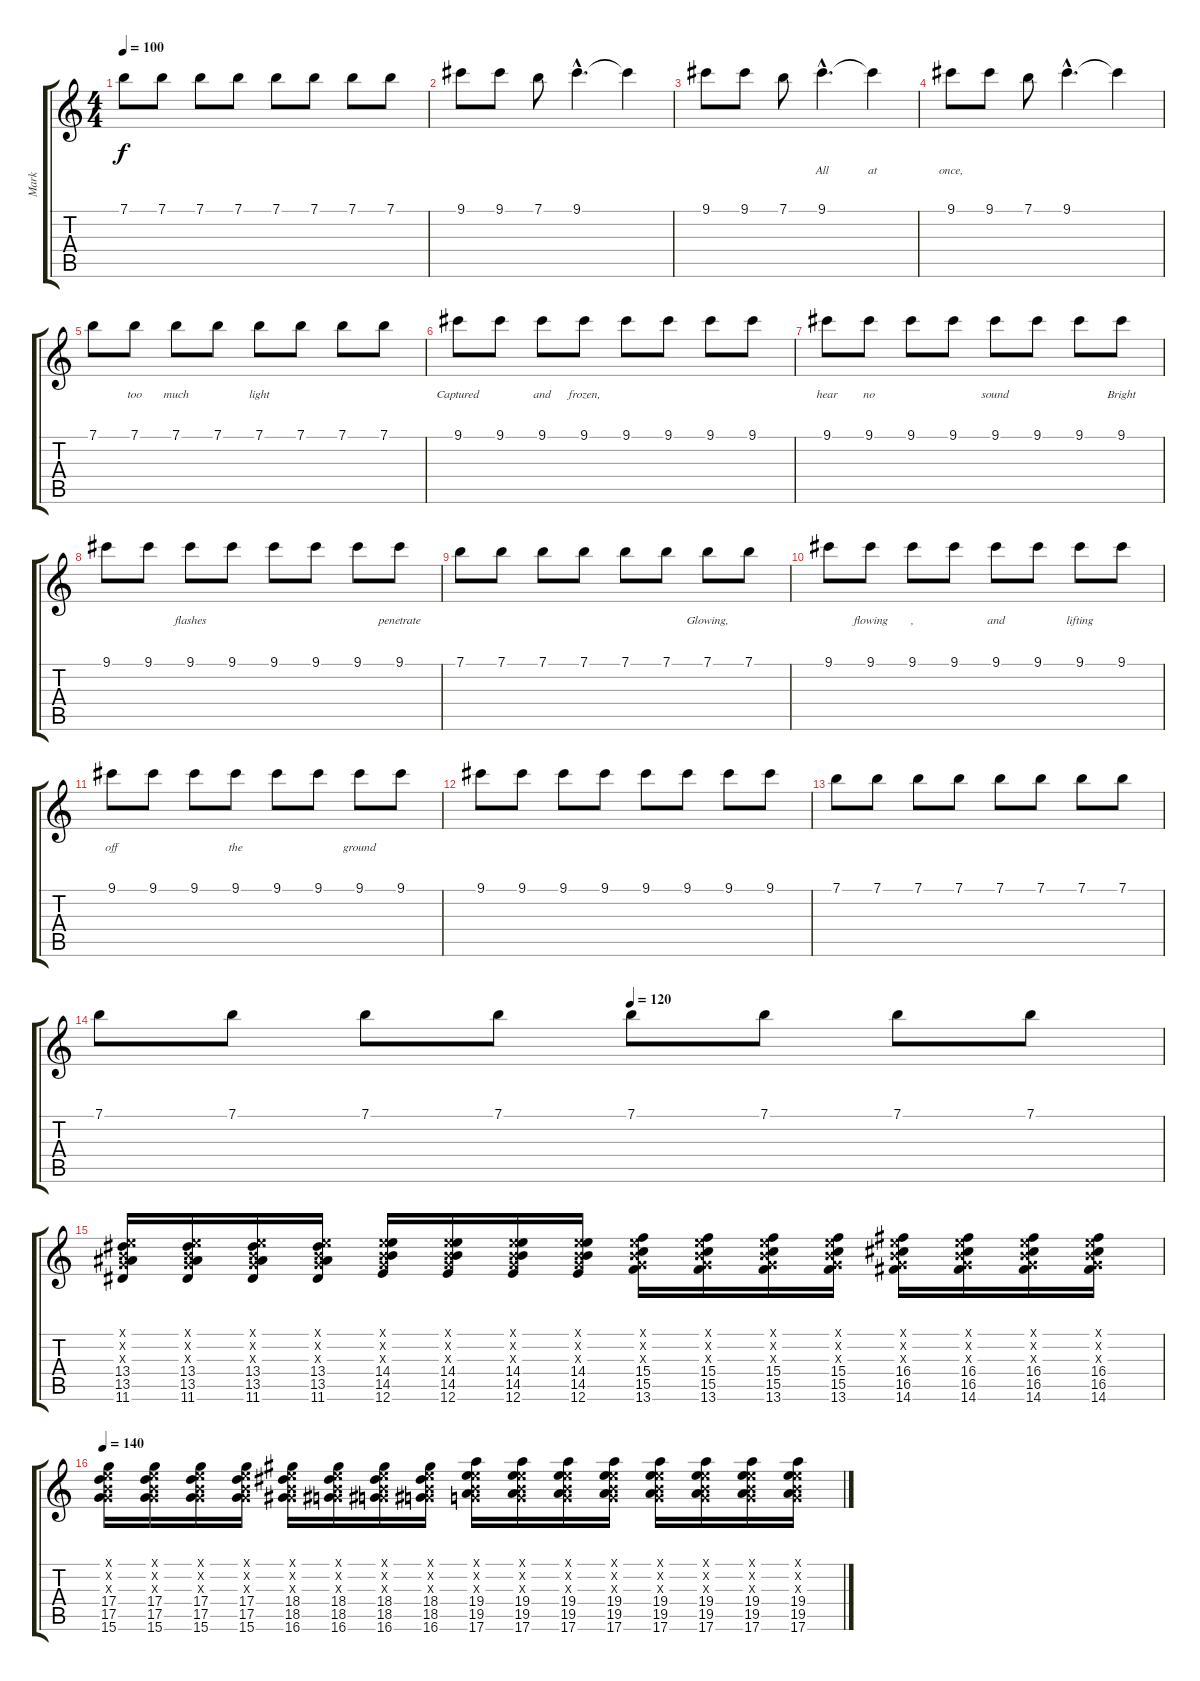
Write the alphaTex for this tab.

\track ("Mark" "Mark") {instrument overdrivenguitar}
\staff {score tabs}
\tuning (E4 B3 G3 D3 A2 E2) {hide}
\ts (4 4)
\tempo 100
\clef g2
\ks c
7.1.8{lyrics (0 "") lyrics (1 "") lyrics (2 "") lyrics (3 "") lyrics (4 "") dy f} 7.1.8{lyrics (0 "") lyrics (1 "") lyrics (2 "") lyrics (3 "") lyrics (4 "")} 7.1.8{lyrics (0 "") lyrics (1 "") lyrics (2 "") lyrics (3 "") lyrics (4 "")} 7.1.8{lyrics (0 "") lyrics (1 "") lyrics (2 "") lyrics (3 "") lyrics (4 "")} 7.1.8{lyrics (0 "") lyrics (1 "") lyrics (2 "") lyrics (3 "") lyrics (4 "")} 7.1.8{lyrics (0 "") lyrics (1 "") lyrics (2 "") lyrics (3 "") lyrics (4 "")} 7.1.8{lyrics (0 "") lyrics (1 "") lyrics (2 "") lyrics (3 "") lyrics (4 "")} 7.1.8{lyrics (0 "") lyrics (1 "") lyrics (2 "") lyrics (3 "") lyrics (4 "")} |
9.1.8{lyrics (0 "") lyrics (1 "") lyrics (2 "") lyrics (3 "") lyrics (4 "")} 9.1.8{lyrics (0 "") lyrics (1 "") lyrics (2 "") lyrics (3 "") lyrics (4 "")} 7.1.8{lyrics (0 "") lyrics (1 "") lyrics (2 "") lyrics (3 "") lyrics (4 "")} 9.1{hac}.4{d lyrics (0 "") lyrics (1 "") lyrics (2 "") lyrics (3 "") lyrics (4 "")} 9.1{t}.4{lyrics (0 "") lyrics (1 "") lyrics (2 "") lyrics (3 "") lyrics (4 "")} |
9.1.8{lyrics (0 "") lyrics (1 "") lyrics (2 "") lyrics (3 "") lyrics (4 "")} 9.1.8{lyrics (0 "") lyrics (1 "") lyrics (2 "") lyrics (3 "") lyrics (4 "")} 7.1.8{lyrics (0 "") lyrics (1 "") lyrics (2 "") lyrics (3 "") lyrics (4 "")} 9.1{hac}.4{d lyrics (0 "All") lyrics (1 "") lyrics (2 "") lyrics (3 "") lyrics (4 "")} 9.1{t}.4{lyrics (0 "at") lyrics (1 "") lyrics (2 "") lyrics (3 "") lyrics (4 "")} |
9.1.8{lyrics (0 "once,") lyrics (1 "") lyrics (2 "") lyrics (3 "") lyrics (4 "")} 9.1.8{lyrics (0 "") lyrics (1 "") lyrics (2 "") lyrics (3 "") lyrics (4 "")} 7.1.8{lyrics (0 "") lyrics (1 "") lyrics (2 "") lyrics (3 "") lyrics (4 "")} 9.1{hac}.4{d lyrics (0 "") lyrics (1 "") lyrics (2 "") lyrics (3 "") lyrics (4 "")} 9.1{t}.4{lyrics (0 "") lyrics (1 "") lyrics (2 "") lyrics (3 "") lyrics (4 "")} |
7.1.8{lyrics (0 "") lyrics (1 "") lyrics (2 "") lyrics (3 "") lyrics (4 "")} 7.1.8{lyrics (0 "too") lyrics (1 "") lyrics (2 "") lyrics (3 "") lyrics (4 "")} 7.1.8{lyrics (0 "much") lyrics (1 "") lyrics (2 "") lyrics (3 "") lyrics (4 "")} 7.1.8{lyrics (0 "") lyrics (1 "") lyrics (2 "") lyrics (3 "") lyrics (4 "")} 7.1.8{lyrics (0 "light") lyrics (1 "") lyrics (2 "") lyrics (3 "") lyrics (4 "")} 7.1.8{lyrics (0 "") lyrics (1 "") lyrics (2 "") lyrics (3 "") lyrics (4 "")} 7.1.8{lyrics (0 "") lyrics (1 "") lyrics (2 "") lyrics (3 "") lyrics (4 "")} 7.1.8{lyrics (0 "") lyrics (1 "") lyrics (2 "") lyrics (3 "") lyrics (4 "")} |
9.1.8{lyrics (0 "Captured") lyrics (1 "") lyrics (2 "") lyrics (3 "") lyrics (4 "")} 9.1.8{lyrics (0 "") lyrics (1 "") lyrics (2 "") lyrics (3 "") lyrics (4 "")} 9.1.8{lyrics (0 "and") lyrics (1 "") lyrics (2 "") lyrics (3 "") lyrics (4 "")} 9.1.8{lyrics (0 "frozen,") lyrics (1 "") lyrics (2 "") lyrics (3 "") lyrics (4 "")} 9.1.8{lyrics (0 "") lyrics (1 "") lyrics (2 "") lyrics (3 "") lyrics (4 "")} 9.1.8{lyrics (0 "") lyrics (1 "") lyrics (2 "") lyrics (3 "") lyrics (4 "")} 9.1.8{lyrics (0 "") lyrics (1 "") lyrics (2 "") lyrics (3 "") lyrics (4 "")} 9.1.8{lyrics (0 "") lyrics (1 "") lyrics (2 "") lyrics (3 "") lyrics (4 "")} |
9.1.8{lyrics (0 "hear") lyrics (1 "") lyrics (2 "") lyrics (3 "") lyrics (4 "")} 9.1.8{lyrics (0 "no") lyrics (1 "") lyrics (2 "") lyrics (3 "") lyrics (4 "")} 9.1.8{lyrics (0 "") lyrics (1 "") lyrics (2 "") lyrics (3 "") lyrics (4 "")} 9.1.8{lyrics (0 "") lyrics (1 "") lyrics (2 "") lyrics (3 "") lyrics (4 "")} 9.1.8{lyrics (0 "sound") lyrics (1 "") lyrics (2 "") lyrics (3 "") lyrics (4 "")} 9.1.8{lyrics (0 "") lyrics (1 "") lyrics (2 "") lyrics (3 "") lyrics (4 "")} 9.1.8{lyrics (0 "") lyrics (1 "") lyrics (2 "") lyrics (3 "") lyrics (4 "")} 9.1.8{lyrics (0 "Bright") lyrics (1 "") lyrics (2 "") lyrics (3 "") lyrics (4 "")} |
9.1.8{lyrics (0 "") lyrics (1 "") lyrics (2 "") lyrics (3 "") lyrics (4 "")} 9.1.8{lyrics (0 "") lyrics (1 "") lyrics (2 "") lyrics (3 "") lyrics (4 "")} 9.1.8{lyrics (0 "flashes") lyrics (1 "") lyrics (2 "") lyrics (3 "") lyrics (4 "")} 9.1.8{lyrics (0 "") lyrics (1 "") lyrics (2 "") lyrics (3 "") lyrics (4 "")} 9.1.8{lyrics (0 "") lyrics (1 "") lyrics (2 "") lyrics (3 "") lyrics (4 "")} 9.1.8{lyrics (0 "") lyrics (1 "") lyrics (2 "") lyrics (3 "") lyrics (4 "")} 9.1.8{lyrics (0 "") lyrics (1 "") lyrics (2 "") lyrics (3 "") lyrics (4 "")} 9.1.8{lyrics (0 "penetrate") lyrics (1 "") lyrics (2 "") lyrics (3 "") lyrics (4 "")} |
7.1.8{lyrics (0 "") lyrics (1 "") lyrics (2 "") lyrics (3 "") lyrics (4 "")} 7.1.8{lyrics (0 "") lyrics (1 "") lyrics (2 "") lyrics (3 "") lyrics (4 "")} 7.1.8{lyrics (0 "") lyrics (1 "") lyrics (2 "") lyrics (3 "") lyrics (4 "")} 7.1.8{lyrics (0 "") lyrics (1 "") lyrics (2 "") lyrics (3 "") lyrics (4 "")} 7.1.8{lyrics (0 "") lyrics (1 "") lyrics (2 "") lyrics (3 "") lyrics (4 "")} 7.1.8{lyrics (0 "") lyrics (1 "") lyrics (2 "") lyrics (3 "") lyrics (4 "")} 7.1.8{lyrics (0 "Glowing,") lyrics (1 "") lyrics (2 "") lyrics (3 "") lyrics (4 "")} 7.1.8{lyrics (0 "") lyrics (1 "") lyrics (2 "") lyrics (3 "") lyrics (4 "")} |
9.1.8{lyrics (0 "") lyrics (1 "") lyrics (2 "") lyrics (3 "") lyrics (4 "")} 9.1.8{lyrics (0 "flowing") lyrics (1 "") lyrics (2 "") lyrics (3 "") lyrics (4 "")} 9.1.8{lyrics (0 ",") lyrics (1 "") lyrics (2 "") lyrics (3 "") lyrics (4 "")} 9.1.8{lyrics (0 "") lyrics (1 "") lyrics (2 "") lyrics (3 "") lyrics (4 "")} 9.1.8{lyrics (0 "and") lyrics (1 "") lyrics (2 "") lyrics (3 "") lyrics (4 "")} 9.1.8{lyrics (0 "") lyrics (1 "") lyrics (2 "") lyrics (3 "") lyrics (4 "")} 9.1.8{lyrics (0 "lifting") lyrics (1 "") lyrics (2 "") lyrics (3 "") lyrics (4 "")} 9.1.8{lyrics (0 "") lyrics (1 "") lyrics (2 "") lyrics (3 "") lyrics (4 "")} |
9.1.8{lyrics (0 "off") lyrics (1 "") lyrics (2 "") lyrics (3 "") lyrics (4 "")} 9.1.8{lyrics (0 "") lyrics (1 "") lyrics (2 "") lyrics (3 "") lyrics (4 "")} 9.1.8{lyrics (0 "") lyrics (1 "") lyrics (2 "") lyrics (3 "") lyrics (4 "")} 9.1.8{lyrics (0 "the") lyrics (1 "") lyrics (2 "") lyrics (3 "") lyrics (4 "")} 9.1.8{lyrics (0 "") lyrics (1 "") lyrics (2 "") lyrics (3 "") lyrics (4 "")} 9.1.8{lyrics (0 "") lyrics (1 "") lyrics (2 "") lyrics (3 "") lyrics (4 "")} 9.1.8{lyrics (0 "ground") lyrics (1 "") lyrics (2 "") lyrics (3 "") lyrics (4 "")} 9.1.8{lyrics (0 "") lyrics (1 "") lyrics (2 "") lyrics (3 "") lyrics (4 "")} |
9.1.8{lyrics (0 "") lyrics (1 "") lyrics (2 "") lyrics (3 "") lyrics (4 "")} 9.1.8{lyrics (0 "") lyrics (1 "") lyrics (2 "") lyrics (3 "") lyrics (4 "")} 9.1.8{lyrics (0 "") lyrics (1 "") lyrics (2 "") lyrics (3 "") lyrics (4 "")} 9.1.8{lyrics (0 "") lyrics (1 "") lyrics (2 "") lyrics (3 "") lyrics (4 "")} 9.1.8{lyrics (0 "") lyrics (1 "") lyrics (2 "") lyrics (3 "") lyrics (4 "")} 9.1.8{lyrics (0 "") lyrics (1 "") lyrics (2 "") lyrics (3 "") lyrics (4 "")} 9.1.8{lyrics (0 "") lyrics (1 "") lyrics (2 "") lyrics (3 "") lyrics (4 "")} 9.1.8{lyrics (0 "") lyrics (1 "") lyrics (2 "") lyrics (3 "") lyrics (4 "")} |
7.1.8{lyrics (0 "") lyrics (1 "") lyrics (2 "") lyrics (3 "") lyrics (4 "")} 7.1.8{lyrics (0 "") lyrics (1 "") lyrics (2 "") lyrics (3 "") lyrics (4 "")} 7.1.8{lyrics (0 "") lyrics (1 "") lyrics (2 "") lyrics (3 "") lyrics (4 "")} 7.1.8{lyrics (0 "") lyrics (1 "") lyrics (2 "") lyrics (3 "") lyrics (4 "")} 7.1.8{lyrics (0 "") lyrics (1 "") lyrics (2 "") lyrics (3 "") lyrics (4 "")} 7.1.8{lyrics (0 "") lyrics (1 "") lyrics (2 "") lyrics (3 "") lyrics (4 "")} 7.1.8{lyrics (0 "") lyrics (1 "") lyrics (2 "") lyrics (3 "") lyrics (4 "")} 7.1.8{lyrics (0 "") lyrics (1 "") lyrics (2 "") lyrics (3 "") lyrics (4 "")} |
\tempo (120 0.5)
7.1.8{lyrics (0 "") lyrics (1 "") lyrics (2 "") lyrics (3 "") lyrics (4 "")} 7.1.8{lyrics (0 "") lyrics (1 "") lyrics (2 "") lyrics (3 "") lyrics (4 "")} 7.1.8{lyrics (0 "") lyrics (1 "") lyrics (2 "") lyrics (3 "") lyrics (4 "")} 7.1.8{lyrics (0 "") lyrics (1 "") lyrics (2 "") lyrics (3 "") lyrics (4 "") volume 0} 7.1.8{lyrics (0 "") lyrics (1 "") lyrics (2 "") lyrics (3 "") lyrics (4 "")} 7.1.8{lyrics (0 "") lyrics (1 "") lyrics (2 "") lyrics (3 "") lyrics (4 "")} 7.1.8{lyrics (0 "") lyrics (1 "") lyrics (2 "") lyrics (3 "") lyrics (4 "")} 7.1.8{lyrics (0 "") lyrics (1 "") lyrics (2 "") lyrics (3 "") lyrics (4 "")} |
(0.1{x} 0.2{x} 0.3{x} 13.4 13.5 11.6).16{lyrics (0 "") lyrics (1 "") lyrics (2 "") lyrics (3 "") lyrics (4 "") volume 9 balance 0} (0.1{x} 0.2{x} 0.3{x} 13.4 13.5 11.6).16{lyrics (0 "") lyrics (1 "") lyrics (2 "") lyrics (3 "") lyrics (4 "")} (0.1{x} 0.2{x} 0.3{x} 13.4 13.5 11.6).16{lyrics (0 "") lyrics (1 "") lyrics (2 "") lyrics (3 "") lyrics (4 "")} (0.1{x} 0.2{x} 0.3{x} 13.4 13.5 11.6).16{lyrics (0 "") lyrics (1 "") lyrics (2 "") lyrics (3 "") lyrics (4 "")} (0.1{x} 0.2{x} 0.3{x} 14.4 14.5 12.6).16{lyrics (0 "") lyrics (1 "") lyrics (2 "") lyrics (3 "") lyrics (4 "")} (0.1{x} 0.2{x} 0.3{x} 14.4 14.5 12.6).16{lyrics (0 "") lyrics (1 "") lyrics (2 "") lyrics (3 "") lyrics (4 "")} (0.1{x} 0.2{x} 0.3{x} 14.4 14.5 12.6).16{lyrics (0 "") lyrics (1 "") lyrics (2 "") lyrics (3 "") lyrics (4 "")} (0.1{x} 0.2{x} 0.3{x} 14.4 14.5 12.6).16{lyrics (0 "") lyrics (1 "") lyrics (2 "") lyrics (3 "") lyrics (4 "")} (0.1{x} 0.2{x} 0.3{x} 15.4 15.5 13.6).16{lyrics (0 "") lyrics (1 "") lyrics (2 "") lyrics (3 "") lyrics (4 "")} (0.1{x} 0.2{x} 0.3{x} 15.4 15.5 13.6).16{lyrics (0 "") lyrics (1 "") lyrics (2 "") lyrics (3 "") lyrics (4 "")} (0.1{x} 0.2{x} 0.3{x} 15.4 15.5 13.6).16{lyrics (0 "") lyrics (1 "") lyrics (2 "") lyrics (3 "") lyrics (4 "")} (0.1{x} 0.2{x} 0.3{x} 15.4 15.5 13.6).16{lyrics (0 "") lyrics (1 "") lyrics (2 "") lyrics (3 "") lyrics (4 "")} (0.1{x} 0.2{x} 0.3{x} 16.4 16.5 14.6).16{lyrics (0 "") lyrics (1 "") lyrics (2 "") lyrics (3 "") lyrics (4 "")} (0.1{x} 0.2{x} 0.3{x} 16.4 16.5 14.6).16{lyrics (0 "") lyrics (1 "") lyrics (2 "") lyrics (3 "") lyrics (4 "")} (0.1{x} 0.2{x} 0.3{x} 16.4 16.5 14.6).16{lyrics (0 "") lyrics (1 "") lyrics (2 "") lyrics (3 "") lyrics (4 "")} (0.1{x} 0.2{x} 0.3{x} 16.4 16.5 14.6).16{lyrics (0 "") lyrics (1 "") lyrics (2 "") lyrics (3 "") lyrics (4 "")} |
\tempo 140
(0.1{x} 0.2{x} 0.3{x} 17.4 17.5 15.6).16{lyrics (0 "") lyrics (1 "") lyrics (2 "") lyrics (3 "") lyrics (4 "")} (0.1{x} 0.2{x} 0.3{x} 17.4 17.5 15.6).16{lyrics (0 "") lyrics (1 "") lyrics (2 "") lyrics (3 "") lyrics (4 "")} (0.1{x} 0.2{x} 0.3{x} 17.4 17.5 15.6).16{lyrics (0 "") lyrics (1 "") lyrics (2 "") lyrics (3 "") lyrics (4 "")} (0.1{x} 0.2{x} 0.3{x} 17.4 17.5 15.6).16{lyrics (0 "") lyrics (1 "") lyrics (2 "") lyrics (3 "") lyrics (4 "")} (0.1{x} 0.2{x} 0.3{x} 18.4 18.5 16.6).16{lyrics (0 "") lyrics (1 "") lyrics (2 "") lyrics (3 "") lyrics (4 "")} (0.1{x} 0.2{x} 0.3{x} 18.4 18.5 16.6).16{lyrics (0 "") lyrics (1 "") lyrics (2 "") lyrics (3 "") lyrics (4 "")} (0.1{x} 0.2{x} 0.3{x} 18.4 18.5 16.6).16{lyrics (0 "") lyrics (1 "") lyrics (2 "") lyrics (3 "") lyrics (4 "")} (0.1{x} 0.2{x} 0.3{x} 18.4 18.5 16.6).16{lyrics (0 "") lyrics (1 "") lyrics (2 "") lyrics (3 "") lyrics (4 "")} (0.1{x} 0.2{x} 0.3{x} 19.4 19.5 17.6).16{lyrics (0 "") lyrics (1 "") lyrics (2 "") lyrics (3 "") lyrics (4 "")} (0.1{x} 0.2{x} 0.3{x} 19.4 19.5 17.6).16{lyrics (0 "") lyrics (1 "") lyrics (2 "") lyrics (3 "") lyrics (4 "")} (0.1{x} 0.2{x} 0.3{x} 19.4 19.5 17.6).16{lyrics (0 "") lyrics (1 "") lyrics (2 "") lyrics (3 "") lyrics (4 "")} (0.1{x} 0.2{x} 0.3{x} 19.4 19.5 17.6).16{lyrics (0 "") lyrics (1 "") lyrics (2 "") lyrics (3 "") lyrics (4 "")} (0.1{x} 0.2{x} 0.3{x} 19.4 19.5 17.6).16{lyrics (0 "") lyrics (1 "") lyrics (2 "") lyrics (3 "") lyrics (4 "")} (0.1{x} 0.2{x} 0.3{x} 19.4 19.5 17.6).16{lyrics (0 "") lyrics (1 "") lyrics (2 "") lyrics (3 "") lyrics (4 "")} (0.1{x} 0.2{x} 0.3{x} 19.4 19.5 17.6).16{lyrics (0 "") lyrics (1 "") lyrics (2 "") lyrics (3 "") lyrics (4 "")} (0.1{x} 0.2{x} 0.3{x} 19.4 19.5 17.6).16{lyrics (0 "") lyrics (1 "") lyrics (2 "") lyrics (3 "") lyrics (4 "")}
